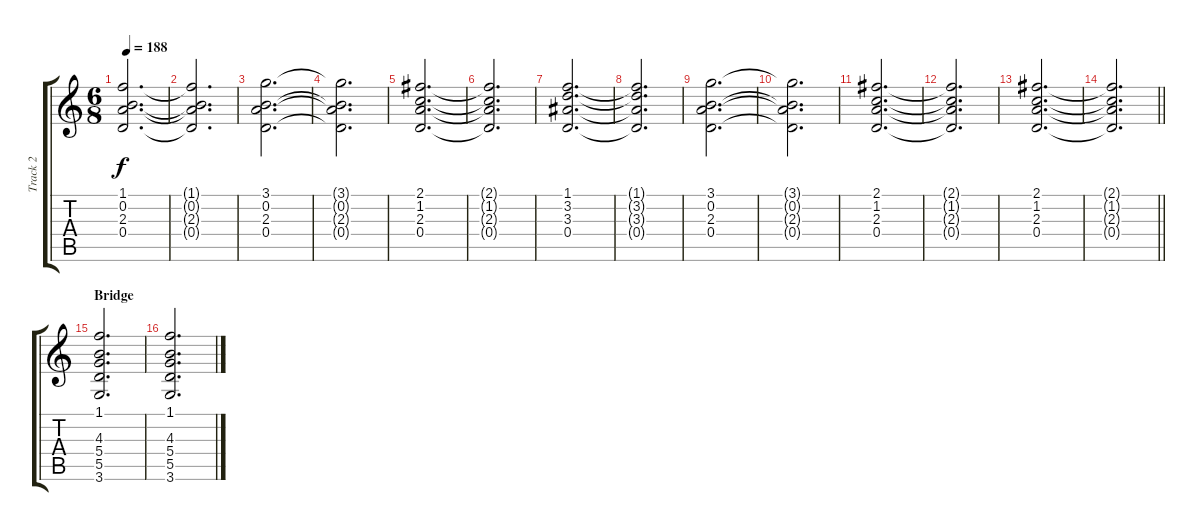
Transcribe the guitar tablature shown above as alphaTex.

\track ("Track 2" "Track 2") {instrument electricguitarclean}
\staff {score tabs}
\tuning (E4 B3 G3 D3 A2 E2) {hide}
\ts (6 8)
\tempo 188
\clef g2
\ks c
(1.1 0.2 2.3 0.4).2{d dy f} |
(1.1{t} 0.2{t} 2.3{t} 0.4{t}).2{d} |
(3.1 0.2 2.3 0.4).2{d} |
(3.1{t} 0.2{t} 2.3{t} 0.4{t}).2{d} |
(2.1 1.2 2.3 0.4).2{d} |
(2.1{t} 1.2{t} 2.3{t} 0.4{t}).2{d} |
(1.1 3.2 3.3 0.4).2{d} |
(1.1{t} 3.2{t} 3.3{t} 0.4{t}).2{d} |
(3.1 0.2 2.3 0.4).2{d} |
(3.1{t} 0.2{t} 2.3{t} 0.4{t}).2{d} |
(2.1 1.2 2.3 0.4).2{d} |
(2.1{t} 1.2{t} 2.3{t} 0.4{t}).2{d} |
(2.1 1.2 2.3 0.4).2{d} |
\barLineRight lightlight
(2.1{t} 1.2{t} 2.3{t} 0.4{t}).2{d} |
\section ("" "Bridge")
(1.1 4.3 5.4 5.5 3.6).2{d instrument electricguitarclean} |
(1.1 4.3 5.4 5.5 3.6).2{d}
